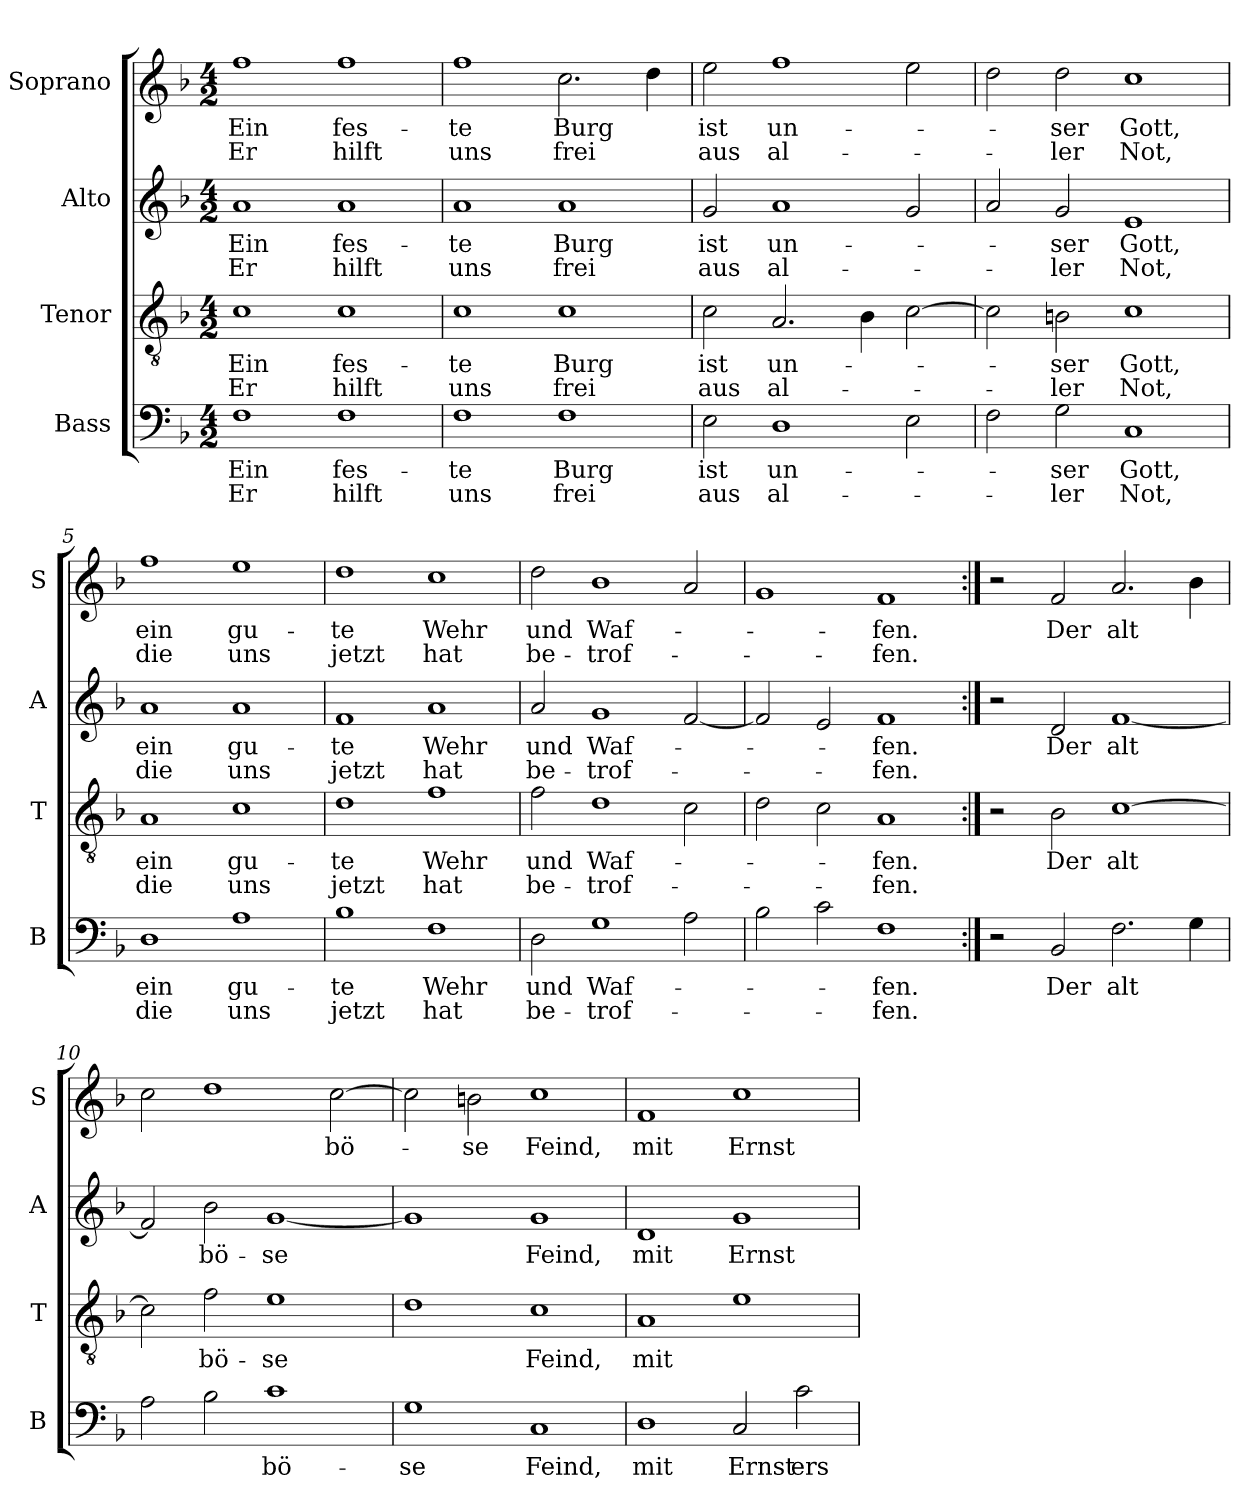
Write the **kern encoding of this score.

**kern	**text	**text	**kern	**text	**text	**kern	**text	**text	**kern	**text	**text
*part4	*part4	*part4	*part3	*part3	*part3	*part2	*part2	*part2	*part1	*part1	*part1
*staff4	*staff4	*staff4	*staff3	*staff3	*staff3	*staff2	*staff2	*staff2	*staff1	*staff1	*staff1
*I"Bass	*	*	*I"Tenor	*	*	*I"Alto	*	*	*I"Soprano	*	*
*I'B	*	*	*I'T	*	*	*I'A	*	*	*I'S	*	*
*clefF4	*	*	*clefGv2	*	*	*clefG2	*	*	*clefG2	*	*
*k[b-]	*	*	*k[b-]	*	*	*k[b-]	*	*	*k[b-]	*	*
*F:	*	*	*F:	*	*	*F:	*	*	*F:	*	*
*M4/2	*	*	*M4/2	*	*	*M4/2	*	*	*M4/2	*	*
=1	=1	=1	=1	=1	=1	=1	=1	=1	=1	=1	=1
!	!LO:LY:b	!LO:LY:b	!	!LO:LY:b	!LO:LY:b	!	!LO:LY:b	!LO:LY:b	!	!LO:LY:b	!LO:LY:b
1F	Ein	Er	1c	Ein	Er	1a	Ein	Er	1ff	Ein	Er
!	!LO:LY:b	!LO:LY:b	!	!LO:LY:b	!LO:LY:b	!	!LO:LY:b	!LO:LY:b	!	!LO:LY:b	!LO:LY:b
1F	fes-	hilft	1c	fes-	hilft	1a	fes-	hilft	1ff	fes-	hilft
=2	=2	=2	=2	=2	=2	=2	=2	=2	=2	=2	=2
!	!LO:LY:b	!LO:LY:b	!	!LO:LY:b	!LO:LY:b	!	!LO:LY:b	!LO:LY:b	!	!LO:LY:b	!LO:LY:b
1F	-te	uns	1c	-te	uns	1a	-te	uns	1ff	-te	uns
!	!LO:LY:b	!LO:LY:b	!	!LO:LY:b	!LO:LY:b	!	!LO:LY:b	!LO:LY:b	!	!LO:LY:b	!LO:LY:b
1F	Burg	frei	1c	Burg	frei	1a	Burg	frei	2.cc\	Burg	frei
.	.	.	.	.	.	.	.	.	4dd\	.	.
=3	=3	=3	=3	=3	=3	=3	=3	=3	=3	=3	=3
!	!LO:LY:b	!LO:LY:b	!	!LO:LY:b	!LO:LY:b	!	!LO:LY:b	!LO:LY:b	!	!LO:LY:b	!LO:LY:b
2E\	ist	aus	2c\	ist	aus	2g/	ist	aus	2ee\	ist	aus
!	!LO:LY:b	!LO:LY:b	!	!LO:LY:b	!LO:LY:b	!	!LO:LY:b	!LO:LY:b	!	!LO:LY:b	!LO:LY:b
1D	un-	al-	2.A/	un-	al-	1a	un-	al-	1ff	un-	al-
.	.	.	4B-\	.	.	.	.	.	.	.	.
2E\	.	.	[2c\	.	.	2g/	.	.	2ee\	.	.
=4	=4	=4	=4	=4	=4	=4	=4	=4	=4	=4	=4
2F\	.	.	2c\]	.	.	2a/	.	.	2dd\	.	.
!	!LO:LY:b	!LO:LY:b	!	!LO:LY:b	!LO:LY:b	!	!LO:LY:b	!LO:LY:b	!	!LO:LY:b	!LO:LY:b
2G\	-ser	-ler	2Bn\	-ser	-ler	2g/	-ser	-ler	2dd\	-ser	-ler
!	!LO:LY:b	!LO:LY:b	!	!LO:LY:b	!LO:LY:b	!	!LO:LY:b	!LO:LY:b	!	!LO:LY:b	!LO:LY:b
1C	Gott,	Not,	1c	Gott,	Not,	1e	Gott,	Not,	1cc	Gott,	Not,
!!LO:LB:g=z
=5	=5	=5	=5	=5	=5	=5	=5	=5	=5	=5	=5
!	!LO:LY:b	!LO:LY:b	!	!LO:LY:b	!LO:LY:b	!	!LO:LY:b	!LO:LY:b	!	!LO:LY:b	!LO:LY:b
1D	ein	die	1A	ein	die	1a	ein	die	1ff	ein	die
!	!LO:LY:b	!LO:LY:b	!	!LO:LY:b	!LO:LY:b	!	!LO:LY:b	!LO:LY:b	!	!LO:LY:b	!LO:LY:b
1A	gu-	uns	1c	gu-	uns	1a	gu-	uns	1ee	gu-	uns
=6	=6	=6	=6	=6	=6	=6	=6	=6	=6	=6	=6
!	!LO:LY:b	!LO:LY:b	!	!LO:LY:b	!LO:LY:b	!	!LO:LY:b	!LO:LY:b	!	!LO:LY:b	!LO:LY:b
1B-	-te	jetzt	1d	-te	jetzt	1f	-te	jetzt	1dd	-te	jetzt
!	!LO:LY:b	!LO:LY:b	!	!LO:LY:b	!LO:LY:b	!	!LO:LY:b	!LO:LY:b	!	!LO:LY:b	!LO:LY:b
1F	Wehr	hat	1f	Wehr	hat	1a	Wehr	hat	1cc	Wehr	hat
=7	=7	=7	=7	=7	=7	=7	=7	=7	=7	=7	=7
!	!LO:LY:b	!LO:LY:b	!	!LO:LY:b	!LO:LY:b	!	!LO:LY:b	!LO:LY:b	!	!LO:LY:b	!LO:LY:b
2D\	und	be-	2f\	und	be-	2a/	und	be-	2dd\	und	be-
!	!LO:LY:b	!LO:LY:b	!	!LO:LY:b	!LO:LY:b	!	!LO:LY:b	!LO:LY:b	!	!LO:LY:b	!LO:LY:b
1G	Waf-	-trof-	1d	Waf-	-trof-	1g	Waf-	-trof-	1b-	Waf-	-trof-
2A\	.	.	2c\	.	.	[2f/	.	.	2a/	.	.
=8	=8	=8	=8	=8	=8	=8	=8	=8	=8	=8	=8
2B-\	.	.	2d\	.	.	2f/]	.	.	1g	.	.
2c\	.	.	2c\	.	.	2e/	.	.	.	.	.
!	!LO:LY:b	!LO:LY:b	!	!LO:LY:b	!LO:LY:b	!	!LO:LY:b	!LO:LY:b	!	!LO:LY:b	!LO:LY:b
1F	-fen.	-fen.	1A	-fen.	-fen.	1f	-fen.	-fen.	1f	-fen.	-fen.
!!LO:LB:g=z
=9:|!	=9:|!	=9:|!	=9:|!	=9:|!	=9:|!	=9:|!	=9:|!	=9:|!	=9:|!	=9:|!	=9:|!
2r	.	.	2r	.	.	2r	.	.	2r	.	.
!	!LO:LY:b	!	!	!LO:LY:b	!	!	!LO:LY:b	!	!	!LO:LY:b	!
2BB-/	Der	.	2B-\	Der	.	2d/	Der	.	2f/	Der	.
!	!LO:LY:b	!	!	!LO:LY:b	!	!	!LO:LY:b	!	!	!LO:LY:b	!
2.F\	alt	.	[1c	alt	.	[1f	alt	.	2.a/	alt	.
4G\	.	.	.	.	.	.	.	.	4b-\	.	.
=10	=10	=10	=10	=10	=10	=10	=10	=10	=10	=10	=10
2A\	.	.	2c\]	.	.	2f/]	.	.	2cc\	.	.
!	!	!	!	!LO:LY:b	!	!	!LO:LY:b	!	!	!	!
2B-\	.	.	2f\	bö-	.	2b-\	bö-	.	1dd	.	.
!	!LO:LY:b	!	!	!LO:LY:b	!	!	!LO:LY:b	!	!	!	!
1c	bö-	.	1e	-se	.	[1g	-se	.	.	.	.
!	!	!	!	!	!	!	!	!	!	!LO:LY:b	!
.	.	.	.	.	.	.	.	.	[2cc\	bö-	.
=11	=11	=11	=11	=11	=11	=11	=11	=11	=11	=11	=11
!	!LO:LY:b	!	!	!	!	!	!	!	!	!	!
1G	-se	.	1d	.	.	1g]	.	.	2cc\]	.	.
!	!	!	!	!	!	!	!	!	!	!LO:LY:b	!
.	.	.	.	.	.	.	.	.	2bn\	-se	.
!	!LO:LY:b	!	!	!LO:LY:b	!	!	!LO:LY:b	!	!	!LO:LY:b	!
1C	Feind,	.	1c	Feind,	.	1g	Feind,	.	1cc	Feind,	.
=12	=12	=12	=12	=12	=12	=12	=12	=12	=12	=12	=12
!	!LO:LY:b	!	!	!LO:LY:b	!	!	!LO:LY:b	!	!	!LO:LY:b	!
1D	mit	.	1A	mit	.	1d	mit	.	1f	mit	.
!	!LO:LY:b	!	!	!	!	!	!LO:LY:b	!	!	!LO:LY:b	!
2C/	Ernst	.	1e	.	.	1g	Ernst	.	1cc	Ernst	.
!	!LO:LY:b	!	!	!	!	!	!	!	!	!	!
2c\	ers	.	.	.	.	.	.	.	.	.	.
=	=	=	=	=	=	=	=	=	=	=	=
*-	*-	*-	*-	*-	*-	*-	*-	*-	*-	*-	*-
